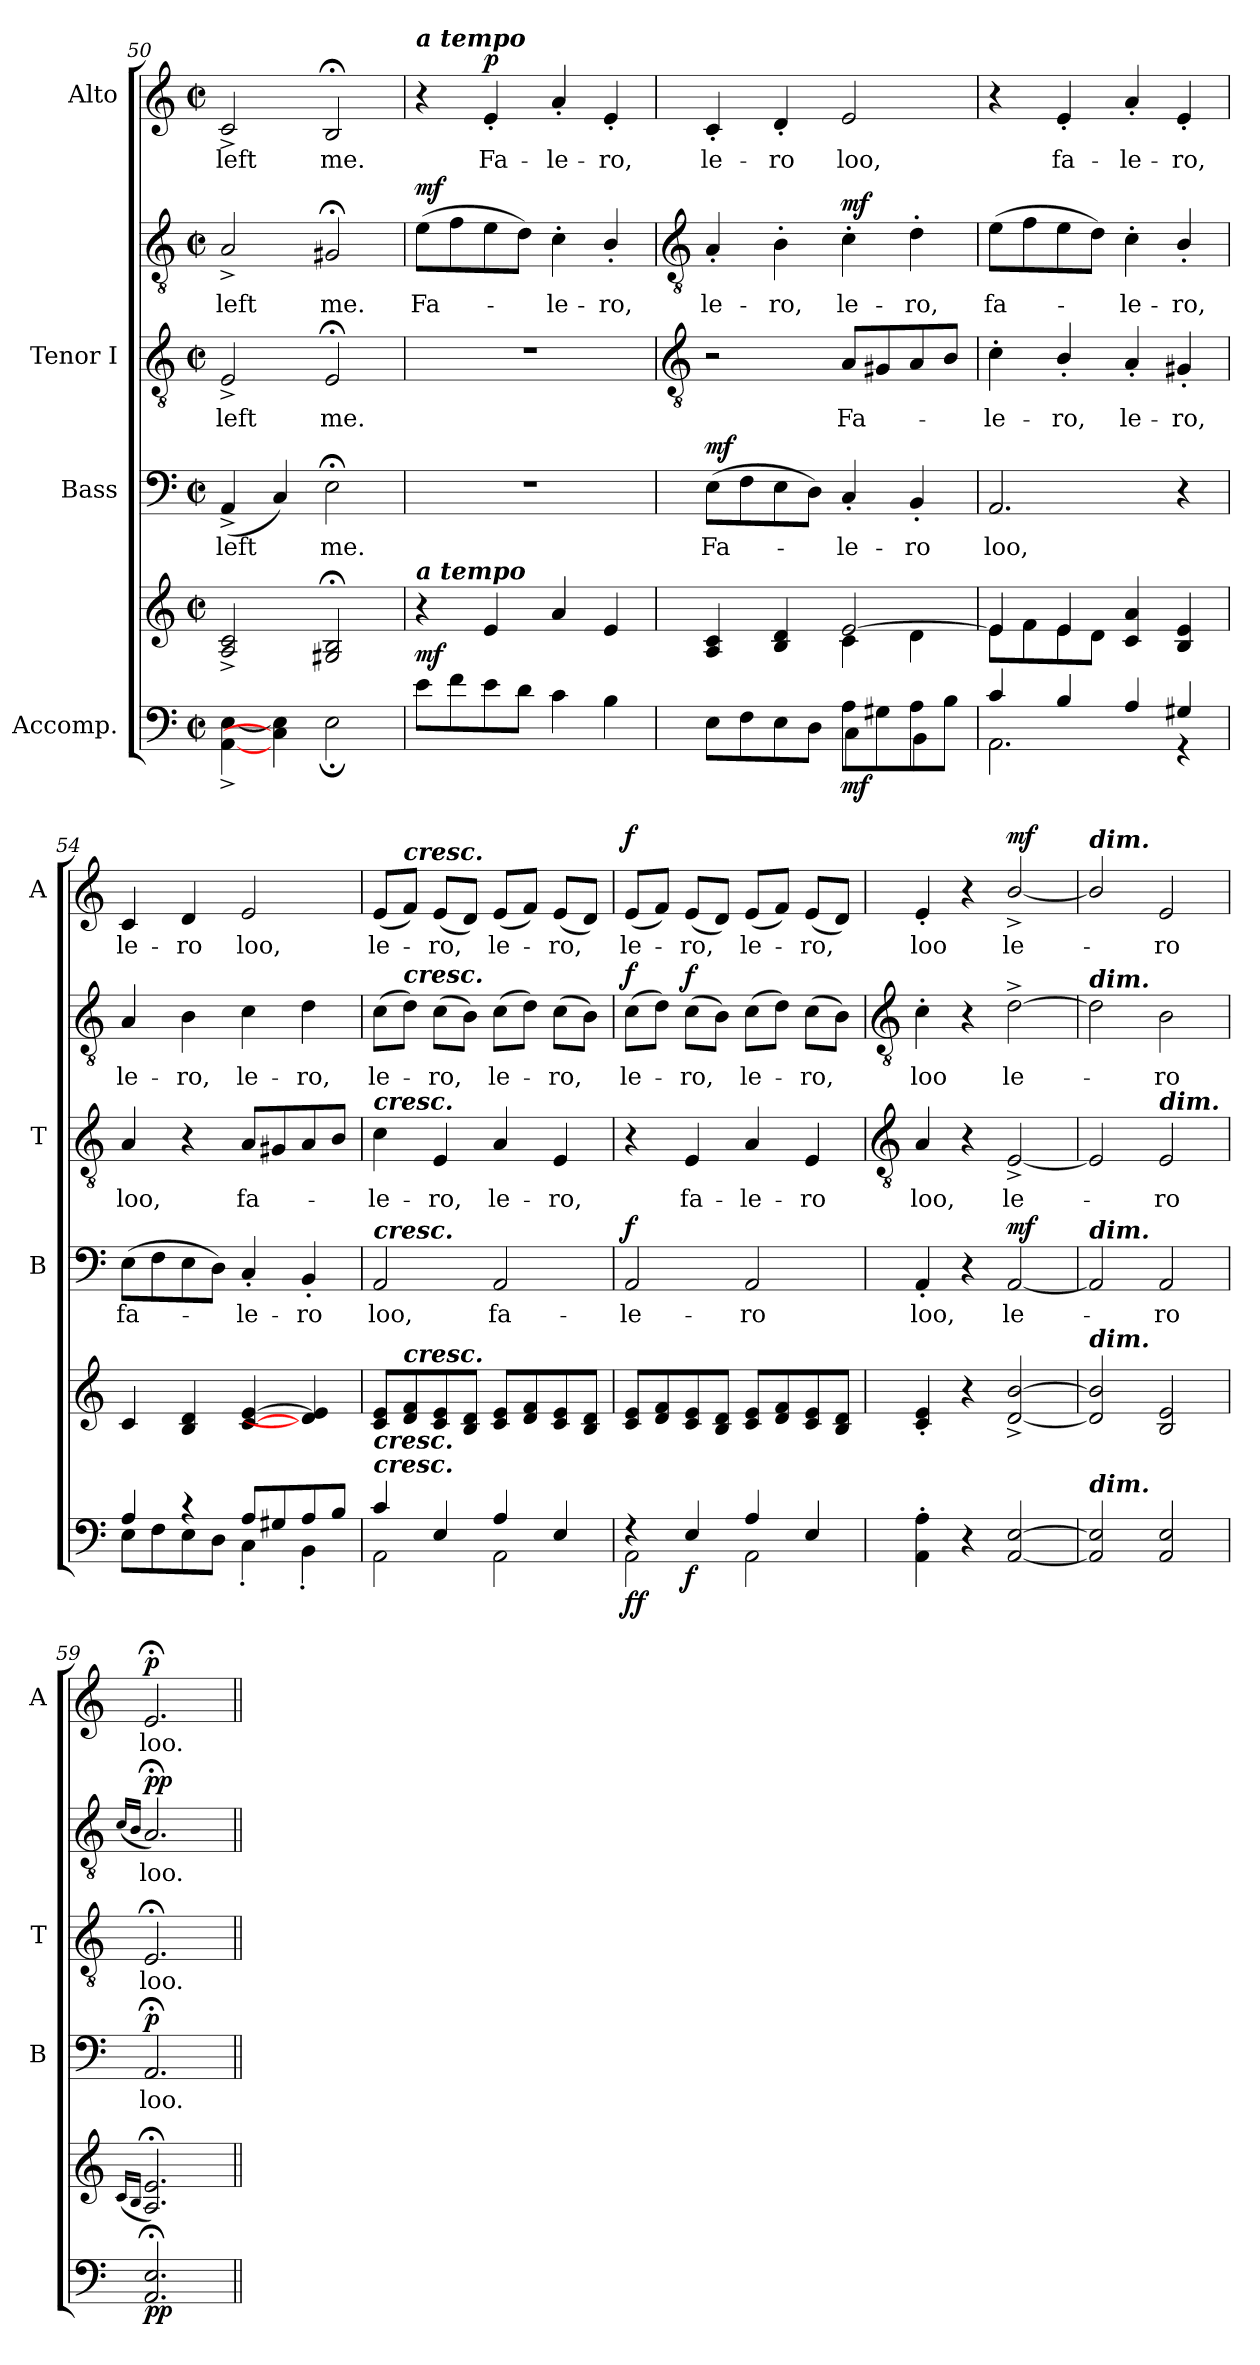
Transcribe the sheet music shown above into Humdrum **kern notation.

**kern	**kern	**dynam	**kern	**text	**dynam	**kern	**text	**kern	**text	**dynam	**kern	**text	**dynam
*part4	*part4	*part4	*part3	*part3	*part3	*part2	*part2	*part2	*part2	*part2	*part1	*part1	*part1
*staff6	*staff5	*staff5/6	*staff4	*staff4	*staff4	*staff3	*staff3	*staff2	*staff2	*staff2/3	*staff1	*staff1	*staff1
*I"Accomp.	*	*	*I"Bass	*	*	*I"Tenor I	*	*	*	*	*I"Alto	*	*
*	*	*	*I'B	*	*	*I'T	*	*	*	*	*I'A	*	*
*clefF4	*clefG2	*	*clefF4	*	*	*clefGv2	*	*clefGv2	*	*	*clefG2	*	*
*k[]	*k[]	*	*k[]	*	*	*k[]	*	*k[]	*	*	*k[]	*	*
*C:	*C:	*	*C:	*	*	*C:	*	*C:	*	*	*C:	*	*
*M2/2	*M2/2	*	*M2/2	*	*	*M2/2	*	*M2/2	*	*	*M2/2	*	*
*met(c|)	*met(c|)	*	*met(c|)	*	*	*met(c|)	*	*met(c|)	*	*	*met(c|)	*	*
=50	=50	=50	=50	=50	=50	=50	=50	=50	=50	=50	=50	=50	=50
*^	*	*	*	*	*	*	*	*	*	*	*	*	*
!	!	!	!	!	!LO:LY:b	!	!	!LO:LY:b	!	!LO:LY:b	!	!	!LO:LY:b	!
1ryy	[4AA\^ [4E\^	2A^ 2c^	.	(<4AA^	left	.	2E^	left	2A^	left	.	2c^	left	.
.	4C\] 4E\]	.	.	4C)	.	.	.	.	.	.	.	.	.	.
!	!	!	!	!	!LO:LY:b	!	!	!LO:LY:b	!	!LO:LY:b	!	!	!LO:LY:b	!
.	2E;\	2G#X;< 2B;<	.	2E;<	me.	.	2E;<	me.	2G#X;<	me.	.	2B;<	me.	.
=51	=51	=51	=51	=51	=51	=51	=51	=51	=51	=51	=51	=51	=51	=51
!	!	!	!	!	!	!	!	!	!	!	!	!LO:TX:a:Bi:t=a tempo	!	!
!	!	!LO:TX:a:Bi:t=a tempo	!	!	!	!	!	!	!	!	!	!	!	!
!	!	!	!LO:DY:a=2	!	!	!	!	!	!	!LO:LY:b	!LO:DY:b	!	!	!
1ryy	8e\L	4r	mf	1r	.	.	1r	.	(>8eL	Fa-	mf	4r	.	.
.	8f\	.	.	.	.	.	.	.	8f	.	.	.	.	.
!	!	!	!	!	!	!	!	!	!	!	!	!	!LO:LY:b	!LO:DY:b
.	8e\	4e	.	.	.	.	.	.	8e	.	.	4e'	Fa-	p
.	8d\J	.	.	.	.	.	.	.	8dJ)	.	.	.	.	.
!	!	!	!	!	!	!	!	!	!	!LO:LY:b	!	!	!LO:LY:b	!
.	4c\	4a	.	.	.	.	.	.	4c'	le-	.	4a'	-le-	.
!	!	!	!	!	!	!	!	!	!	!LO:LY:b	!	!	!LO:LY:b	!
.	4B\	4e	.	.	.	.	.	.	4B'/	-ro,	.	4e'	-ro,	.
!!LO:LB:g=z
=52	=52	=52	=52	=52	=52	=52	=52	=52	=52	=52	=52	=52	=52	=52
*	*	*	*	*	*	*	*clefGv2	*	*clefGv2	*	*	*	*	*
*	*	*^	*	*	*	*	*	*	*	*	*	*	*	*
!	!	!	!	!	!	!LO:LY:b	!LO:DY:b	!	!	!	!LO:LY:b	!	!	!LO:LY:b	!
2ryy	8E\L	4A/ 4c/	2ryy	.	(>8EL	Fa-	mf	2r	.	4A'	le-	.	4c'	le-	.
.	8F\	.	.	.	8F	.	.	.	.	.	.	.	.	.	.
!	!	!	!	!	!	!	!	!	!	!	!LO:LY:b	!	!	!LO:LY:b	!
.	8E\	4B/ 4d/	.	.	8E	.	.	.	.	4B'	-ro,	.	4d'	-ro	.
.	8D\J	.	.	.	8DJ)	.	.	.	.	.	.	.	.	.	.
!	!	!	!	!LO:DY:b=2	!	!LO:LY:b	!	!	!LO:LY:b	!	!LO:LY:b	!LO:DY:b=2	!	!LO:LY:b	!
8A\L	4C\	[2e/	4c\	mf	4C'	le-	.	8AL	Fa-	4c'	le-	mf	2e	loo,	.
8G#X\	.	.	.	.	.	.	.	8G#X	.	.	.	.	.	.	.
!	!	!	!	!	!	!LO:LY:b	!	!	!	!	!LO:LY:b	!	!	!	!
8A\	4BB\	.	4d\	.	4BB'	-ro	.	8A	.	4d'	-ro,	.	.	.	.
8B/J	.	.	.	.	.	.	.	8BJ	.	.	.	.	.	.	.
=53	=53	=53	=53	=53	=53	=53	=53	=53	=53	=53	=53	=53	=53	=53	=53
!	!	!	!	!	!	!LO:LY:b	!	!	!LO:LY:b	!	!LO:LY:b	!	!	!	!
4c/	2.AA\	4e/]	8e\L	.	2.AA	loo,	.	4c'	le-	(>8eL	fa-	.	4r	.	.
.	.	.	8f\	.	.	.	.	.	.	8f	.	.	.	.	.
!	!	!	!	!	!	!	!	!	!LO:LY:b	!	!	!	!	!LO:LY:b	!
4B/	.	4e/	8e\	.	.	.	.	4B'/	-ro,	8e	.	.	4e'	fa-	.
.	.	.	8d\J	.	.	.	.	.	.	8dJ)	.	.	.	.	.
!	!	!	!	!	!	!	!	!	!LO:LY:b	!	!LO:LY:b	!	!	!LO:LY:b	!
4A/	.	4c/ 4a/	2ryy	.	.	.	.	4A'	le-	4c'	le-	.	4a'	-le-	.
!	!	!	!	!	!	!	!	!	!LO:LY:b	!	!LO:LY:b	!	!	!LO:LY:b	!
4G#X/	4r	4B/ 4e/	.	.	4r	.	.	4G#X'	-ro,	4B'/	-ro,	.	4e'	-ro,	.
=54	=54	=54	=54	=54	=54	=54	=54	=54	=54	=54	=54	=54	=54	=54	=54
!	!	!	!	!	!	!LO:LY:b	!	!	!LO:LY:b	!	!LO:LY:b	!	!	!LO:LY:b	!
4A/	8E\L	4c/	1ryy	.	(>8EL	fa-	.	4A	loo,	4A	le-	.	4c	le-	.
.	8F\	.	.	.	8F	.	.	.	.	.	.	.	.	.	.
!	!	!	!	!	!	!	!	!	!	!	!LO:LY:b	!	!	!LO:LY:b	!
4r	8E\	4B/ 4d/	.	.	8E	.	.	4r	.	4B	-ro,	.	4d	-ro	.
.	8D\J	.	.	.	8DJ)	.	.	.	.	.	.	.	.	.	.
!	!	!	!	!	!	!LO:LY:b	!	!	!LO:LY:b	!	!LO:LY:b	!	!	!LO:LY:b	!
8A/L	4C'\	[4c/ [4e/	.	.	4C'	le-	.	8AL	fa-	4c	le-	.	2e	loo,	.
8G#X/	.	.	.	.	.	.	.	8G#X	.	.	.	.	.	.	.
!	!	!	!	!	!	!LO:LY:b	!	!	!	!	!LO:LY:b	!	!	!	!
8A/	4BB'\	4d/] 4e/]	.	.	4BB'	-ro	.	8A	.	4d	-ro,	.	.	.	.
8B/J	.	.	.	.	.	.	.	8BJ	.	.	.	.	.	.	.
=55	=55	=55	=55	=55	=55	=55	=55	=55	=55	=55	=55	=55	=55	=55	=55
!	!	!	!	!	!	!	!	!LO:TX:a:Bi:t=cresc.	!	!	!	!	!	!	!
!	!	!	!	!	!LO:TX:a:Bi:t=cresc.	!	!	!	!	!	!	!	!	!	!
!LO:TX:a:Bi:t=cresc.	!	!	!	!	!	!	!	!	!	!	!	!	!	!	!
!LO:TX:a:Bi:t=cresc.	!	!	!	!	!	!	!	!	!	!	!	!	!	!	!
!	!	!	!	!	!	!LO:LY:b	!	!	!LO:LY:b	!	!LO:LY:b	!	!	!LO:LY:b	!
4c/	2AA\	8c/ 8e/L	1ryy	.	2AA	loo,	.	4c	le-	(>8cL	le-	.	(<8eL	le-	.
!	!	!	!	!	!	!	!	!	!	!	!	!	!LO:TX:a:Bi:t=cresc.	!	!
!	!	!	!	!	!	!	!	!	!	!LO:TX:a:Bi:t=cresc.	!	!	!	!	!
!	!	!LO:TX:a:Bi:t=cresc.	!	!	!	!	!	!	!	!	!	!	!	!	!
.	.	8d/ 8f/	.	.	.	.	.	.	.	8dJ)	.	.	8fJ)	.	.
!	!	!	!	!	!	!	!	!	!LO:LY:b	!	!LO:LY:b	!	!	!LO:LY:b	!
4E/	.	8c/ 8e/	.	.	.	.	.	4E	-ro,	(>8cL	ro,	.	(<8eL	ro,	.
.	.	8B/ 8d/J	.	.	.	.	.	.	.	8BJ)	.	.	8dJ)	.	.
!	!	!	!	!	!	!LO:LY:b	!	!	!LO:LY:b	!	!LO:LY:b	!	!	!LO:LY:b	!
4A/	2AA\	8c/ 8e/L	.	.	2AA	fa-	.	4A	le-	(>8cL	le-	.	(<8eL	le-	.
.	.	8d/ 8f/	.	.	.	.	.	.	.	8dJ)	.	.	8fJ)	.	.
!	!	!	!	!	!	!	!	!	!LO:LY:b	!	!LO:LY:b	!	!	!LO:LY:b	!
4E/	.	8c/ 8e/	.	.	.	.	.	4E	-ro,	(>8cL	ro,	.	(<8eL	ro,	.
.	.	8B/ 8d/J	.	.	.	.	.	.	.	8BJ)	.	.	8dJ)	.	.
=56	=56	=56	=56	=56	=56	=56	=56	=56	=56	=56	=56	=56	=56	=56	=56
!	!	!	!	!LO:DY:b=2	!	!LO:LY:b	!	!	!	!	!LO:LY:b	!	!	!LO:LY:b	!
!	!	!	!	!LO:DY:n=1:b	!	!	!LO:DY:b	!	!	!	!	!LO:DY:b	!	!	!LO:DY:b
4r	2AA\	8c/ 8e/L	1ryy	f f	2AA	-le-	f	4r	.	(>8cL	le-	f	(<8eL	le-	f
.	.	8d/ 8f/	.	.	.	.	.	.	.	8dJ)	.	.	8fJ)	.	.
!	!	!	!	!LO:DY:n=2:b=2	!	!	!	!	!LO:LY:b	!	!LO:LY:b	!LO:DY:b=2	!	!LO:LY:b	!
4E/	.	8c/ 8e/	.	f	.	.	.	4E	fa-	(>8cL	ro,	f	(<8eL	ro,	.
.	.	8B/ 8d/J	.	.	.	.	.	.	.	8BJ)	.	.	8dJ)	.	.
!	!	!	!	!	!	!LO:LY:b	!	!	!LO:LY:b	!	!LO:LY:b	!	!	!LO:LY:b	!
4A/	2AA\	8c/ 8e/L	.	.	2AA	-ro	.	4A	-le-	(>8cL	le-	.	(<8eL	le-	.
.	.	8d/ 8f/	.	.	.	.	.	.	.	8dJ)	.	.	8fJ)	.	.
!	!	!	!	!	!	!	!	!	!LO:LY:b	!	!LO:LY:b	!	!	!LO:LY:b	!
4E/	.	8c/ 8e/	.	.	.	.	.	4E	-ro	(>8cL	ro,	.	(<8eL	ro,	.
.	.	8B/ 8d/J	.	.	.	.	.	.	.	8BJ)	.	.	8dJ)	.	.
*v	*v	*	*	*	*	*	*	*	*	*	*	*	*	*	*
*	*v	*v	*	*	*	*	*	*	*	*	*	*	*	*
!!LO:LB:g=z
=57	=57	=57	=57	=57	=57	=57	=57	=57	=57	=57	=57	=57	=57
*	*	*	*	*	*	*clefGv2	*	*clefGv2	*	*	*	*	*
!	!	!	!	!LO:LY:b	!	!	!LO:LY:b	!	!LO:LY:b	!	!	!LO:LY:b	!
4AA' 4A'	4c' 4e'	.	4AA'	loo,	.	4A	loo,	4c'	loo	.	4e'	loo	.
4r	4r	.	4r	.	.	4r	.	4r	.	.	4r	.	.
!	!	!LO:DY:b=2	!	!LO:LY:b	!	!	!LO:LY:b	!	!LO:LY:b	!	!	!LO:LY:b	!
!	!	!LO:DY:n=1:b	!	!	!LO:DY:b	!	!	!	!	!LO:DY:b=2	!	!	!
!	!	!	!	!	!	!	!	!	!	!LO:DY:n=1:b	!	!	!LO:DY:b
[2AA/ [2E/	[2d/^ [2b/^	mf mf	[2AA	le-	mf	[2E^	le-	[2d^\	le-	mf mf	[2b^/	le-	mf
=58	=58	=58	=58	=58	=58	=58	=58	=58	=58	=58	=58	=58	=58
!	!	!	!	!	!	!	!	!	!	!	!LO:TX:a:Bi:t=dim.	!	!
!	!	!	!	!	!	!	!	!LO:TX:a:Bi:t=dim.	!	!	!	!	!
!	!	!	!LO:TX:a:Bi:t=dim.	!	!	!	!	!	!	!	!	!	!
!	!LO:TX:a:Bi:t=dim.	!	!	!	!	!	!	!	!	!	!	!	!
!LO:TX:a:Bi:t=dim.	!	!	!	!	!	!	!	!	!	!	!	!	!
2AA/] 2E/]	2d/] 2b/]	.	2AA]	.	.	2E]	.	2d\]	.	.	2b/]	.	.
!	!	!	!	!	!	!LO:TX:a:Bi:t=dim.	!	!	!	!	!	!	!
!	!	!	!	!LO:LY:b	!	!	!LO:LY:b	!	!LO:LY:b	!	!	!LO:LY:b	!
2AA/ 2E/	2B 2e	.	2AA	ro	.	2E	ro	2B	ro	.	2e	ro	.
=59	=59	=59	=59	=59	=59	=59	=59	=59	=59	=59	=59	=59	=59
.	(<16qqc/LL	.	.	.	.	.	.	(<16qqc/LL	.	.	.	.	.
.	16qqB/JJ	.	.	.	.	.	.	16qqB/JJ	.	.	.	.	.
!	!	!LO:DY:b=2	!	!LO:LY:b	!	!	!LO:LY:b	!	!LO:LY:b	!	!	!LO:LY:b	!
!	!	!LO:DY:n=1:b	!	!	!LO:DY:b	!	!	!	!	!LO:DY:b=2	!	!	!
!	!	!	!	!	!	!	!	!	!	!LO:DY:n=1:b	!	!	!LO:DY:b
2.AA/; 2.E/;	2.A;< 2.e;<)	p p	2.AA;<	loo.	p	2.E;<	loo.	2.A;<)	loo.	p p	2.e;<	loo.	p
=||	=||	=||	=||	=||	=||	=||	=||	=||	=||	=||	=||	=||	=||
*-	*-	*-	*-	*-	*-	*-	*-	*-	*-	*-	*-	*-	*-
